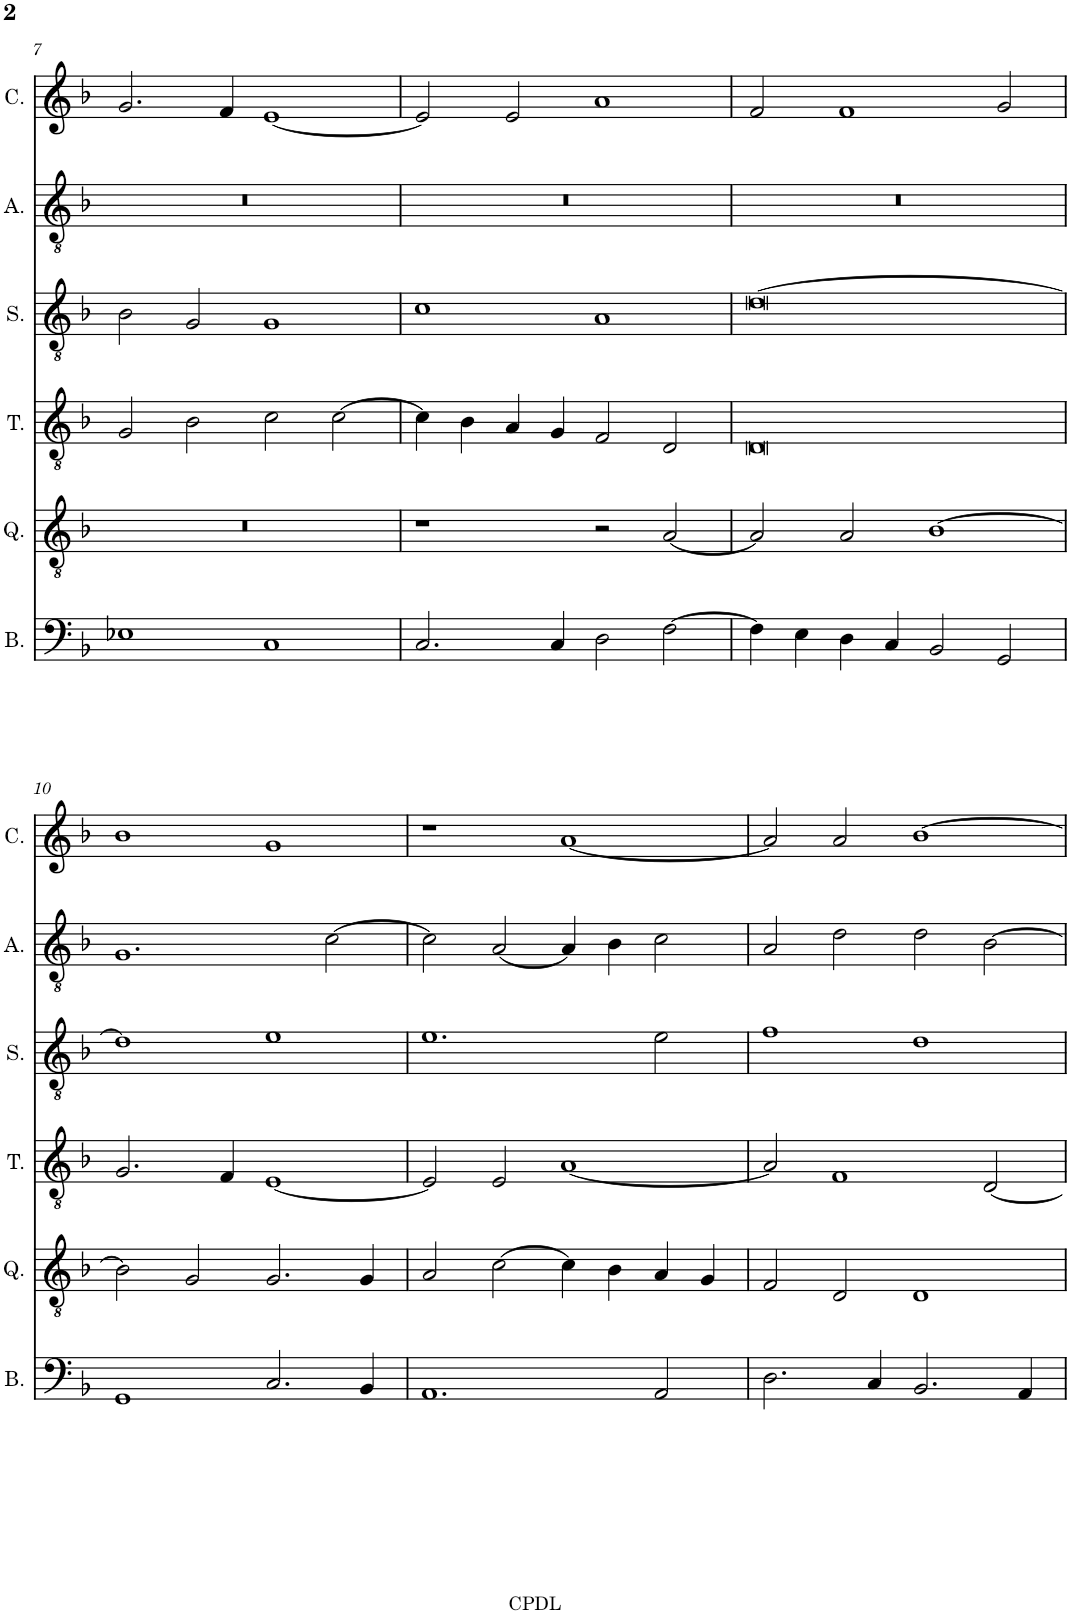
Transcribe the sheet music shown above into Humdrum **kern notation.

**kern	**kern	**kern	**kern	**kern	**kern
*part6	*part5	*part4	*part3	*part2	*part1
*staff6	*staff5	*staff4	*staff3	*staff2	*staff1
*I"Bassus	*I"Quintus	*I"Tenor	*I"Sextus	*I"Altus	*I"Cantus
*I'B.	*I'Q.	*I'T.	*I'S.	*I'A.	*I'C.
!!LO:PB:g=z
*clefF4	*clefGv2	*clefGv2	*clefGv2	*clefGv2	*clefG2
*k[b-]	*k[b-]	*k[b-]	*k[b-]	*k[b-]	*k[b-]
*F:	*F:	*F:	*F:	*F:	*F:
*M4/2	*M4/2	*M4/2	*M4/2	*M4/2	*M4/2
=7	=7	=7	=7	=7	=7
1E-X	0r	2G/	2B-\	0r	2.g/
.	.	2B-\	2G/	.	.
.	.	.	.	.	4f/
1C	.	2c\	1G	.	[1e
.	.	[2c\	.	.	.
=8	=8	=8	=8	=8	=8
2.C/	1r	4c\]	1c	0r	2e/]
.	.	4B-\	.	.	.
.	.	4A/	.	.	2e/
4C/	.	4G/	.	.	.
2D\	2r	2F/	1A	.	1a
[2F\	[2A/	2D/	.	.	.
=9	=9	=9	=9	=9	=9
4F\]	2A/]	0D	[0d	0r	2f/
4E\	.	.	.	.	.
4D\	2A/	.	.	.	1f
4C/	.	.	.	.	.
2BB-/	[1B-	.	.	.	.
2GG/	.	.	.	.	2g/
!!LO:LB:g=z
=10	=10	=10	=10	=10	=10
1GG	2B-\]	2.G/	1d]	1.G	1b-
.	2G/	.	.	.	.
.	.	4F/	.	.	.
2.C/	2.G/	[1E	1e	.	1g
.	.	.	.	[2c\	.
4BB-/	4G/	.	.	.	.
=11	=11	=11	=11	=11	=11
1.AA	2A/	2E/]	1.e	2c\]	1r
.	[2c\	2E/	.	[2A/	.
.	4c\]	[1A	.	4A/]	[1a
.	4B-\	.	.	4B-\	.
2AA/	4A/	.	2e\	2c\	.
.	4G/	.	.	.	.
=12	=12	=12	=12	=12	=12
2.D\	2F/	2A/]	1f	2A/	2a/]
.	2D/	1F	.	2d\	2a/
4C/	.	.	.	.	.
2.BB-/	1D	.	1d	2d\	[1b-
.	.	[2D/	.	[2B-\	.
4AA/	.	.	.	.	.
=	=	=	=	=	=
*-	*-	*-	*-	*-	*-
